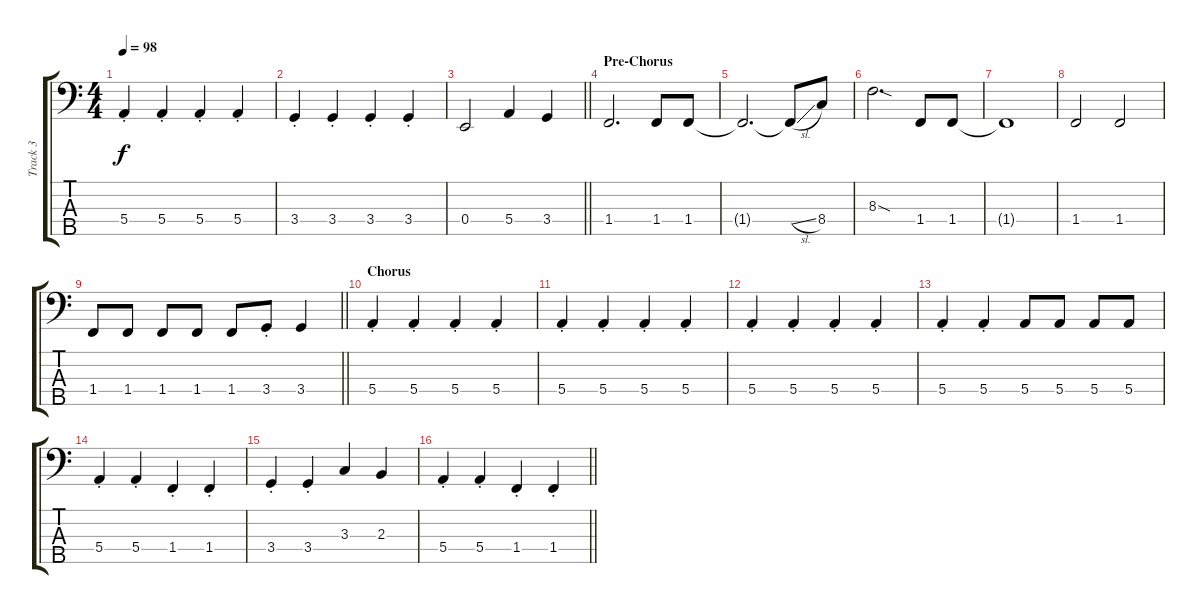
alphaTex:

\track ("Track 3" "Track 3") {instrument electricbasspick}
\staff {score tabs}
\tuning (G2 D2 A1 E1 B0) {hide}
\ts (4 4)
\tempo 98
\clef f4
\ks c
5.4{st}.4{dy f} 5.4{st}.4 5.4{st}.4 5.4{st}.4 |
3.4{st}.4 3.4{st}.4 3.4{st}.4 3.4{st}.4 |
\barLineRight lightlight
0.4.2 5.4.4 3.4.4 |
\section ("" "Pre-Chorus")
1.4.2{d} 1.4.8 1.4.8 |
1.4{t}.2{d} 1.4{sl t}.8 8.4.8 |
8.3{sod}.2{d} 1.4.8 1.4.8 |
1.4{t}.1 |
1.4.2 1.4.2 |
\barLineRight lightlight
1.4.8 1.4.8 1.4.8 1.4.8 1.4.8 3.4{st}.8 3.4.4 |
\section ("" "Chorus")
5.4{st}.4 5.4{st}.4 5.4{st}.4 5.4{st}.4 |
5.4{st}.4 5.4{st}.4 5.4{st}.4 5.4{st}.4 |
5.4{st}.4 5.4{st}.4 5.4{st}.4 5.4{st}.4 |
5.4{st}.4 5.4{st}.4 5.4.8 5.4.8 5.4.8 5.4.8 |
5.4{st}.4 5.4{st}.4 1.4{st}.4 1.4{st}.4 |
3.4{st}.4 3.4{st}.4 3.3.4 2.3.4 |
\barLineRight lightlight
5.4{st}.4 5.4{st}.4 1.4{st}.4 1.4{st}.4
